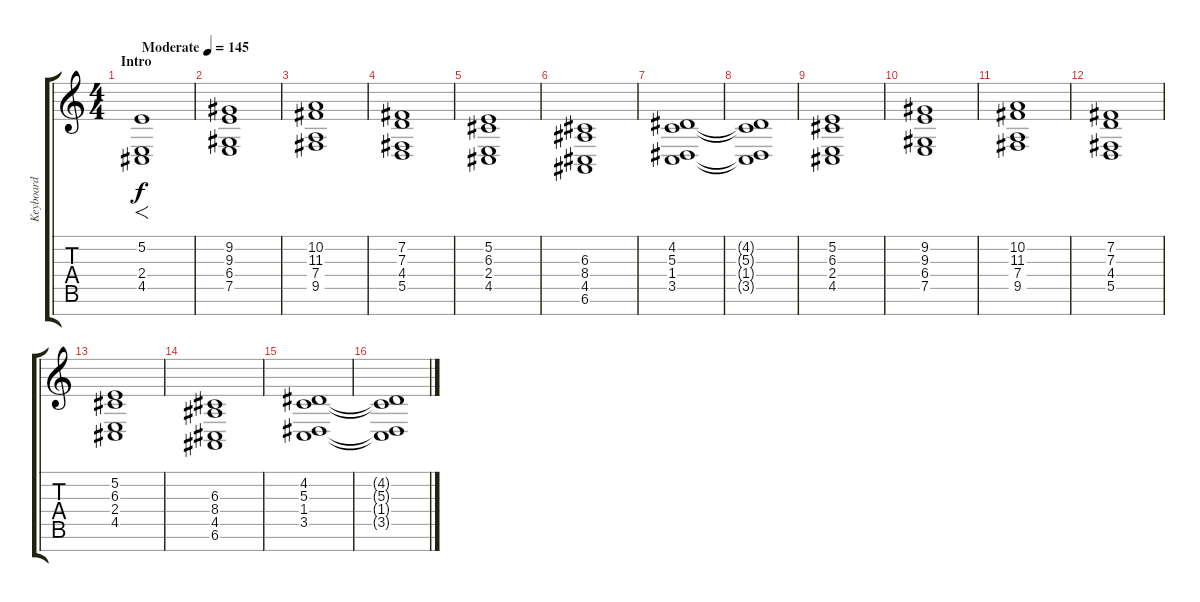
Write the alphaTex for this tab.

\track ("Keyboard" "Keyboard") {instrument stringensemble1}
\staff {score tabs}
\tuning (E4 B3 G3 D3 A2 E2 B1) {hide}
\ts (4 4)
\section ("" "Intro")
\tempo (145 "Moderate")
\clef g2
\ks c
(5.2 2.4 4.5).1{f dy f instrument stringensemble1} |
(9.2 9.3 6.4 7.5).1 |
(10.2 11.3 7.4 9.5).1 |
(7.2 7.3 4.4 5.5).1 |
(5.2 6.3 2.4 4.5).1 |
(6.3 8.4 4.5 6.6).1 |
(4.2 5.3 1.4 3.5).1 |
(4.2{t} 5.3{t} 1.4{t} 3.5{t}).1 |
(5.2 6.3 2.4 4.5).1 |
(9.2 9.3 6.4 7.5).1 |
(10.2 11.3 7.4 9.5).1 |
(7.2 7.3 4.4 5.5).1 |
(5.2 6.3 2.4 4.5).1 |
(6.3 8.4 4.5 6.6).1 |
(4.2 5.3 1.4 3.5).1 |
(4.2{t} 5.3{t} 1.4{t} 3.5{t}).1
